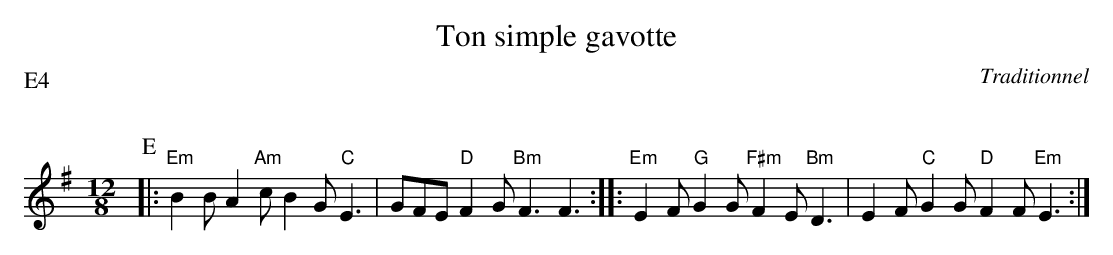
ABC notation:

X:1
T:Ton simple gavotte
C:Traditionnel
Q:C3=156
P:E4
M:12/8
K:Em
P:E
|: "Em"B2 B A2 "Am"c B2 G "C"E3|GFE "D"F2 G "Bm"F3 F3::\
"Em"E2 F "G"G2 G "F#m"F2 E "Bm"D3|E2 F "C"G2 G "D"F2 F "Em"E3:|
